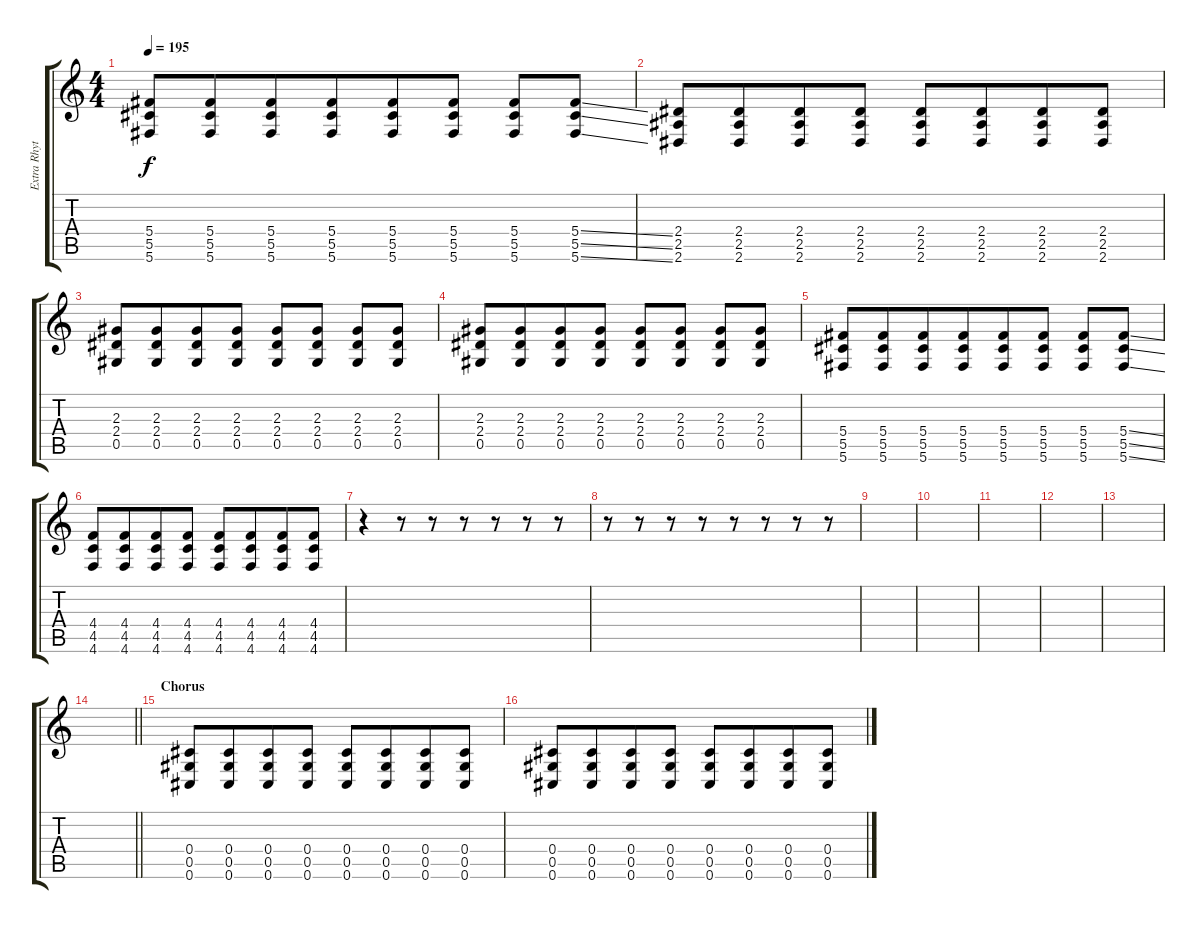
\track ("Extra Rhytm Guitar" "Extra Rhyt") {instrument distortionguitar}
\staff {score tabs}
\tuning (Eb4 Bb3 Gb3 Db3 Ab2 Db2) {hide}
\ts (4 4)
\tempo 195
\clef g2
\ks c
(5.4 5.5 5.6).8{dy f} (5.4 5.5 5.6).8{beam merge} (5.4 5.5 5.6).8 (5.4 5.5 5.6).8{beam merge} (5.4 5.5 5.6).8 (5.4 5.5 5.6).8 (5.4 5.5 5.6).8 (5.4{ss} 5.5{ss} 5.6{ss}).8 |
(2.4 2.5 2.6).8{beam merge} (2.4 2.5 2.6).8{beam merge} (2.4 2.5 2.6).8 (2.4 2.5 2.6).8 (2.4 2.5 2.6).8 (2.4 2.5 2.6).8{beam merge} (2.4 2.5 2.6).8 (2.4 2.5 2.6).8 |
(2.3 2.4 0.5).8{beam merge} (2.3 2.4 0.5).8{beam merge} (2.3 2.4 0.5).8 (2.3 2.4 0.5).8 (2.3 2.4 0.5).8 (2.3 2.4 0.5).8 (2.3 2.4 0.5).8 (2.3 2.4 0.5).8 |
(2.3 2.4 0.5).8{beam merge} (2.3 2.4 0.5).8{beam merge} (2.3 2.4 0.5).8 (2.3 2.4 0.5).8 (2.3 2.4 0.5).8 (2.3 2.4 0.5).8 (2.3 2.4 0.5).8 (2.3 2.4 0.5).8 |
(5.4 5.5 5.6).8 (5.4 5.5 5.6).8{beam merge} (5.4 5.5 5.6).8 (5.4 5.5 5.6).8{beam merge} (5.4 5.5 5.6).8 (5.4 5.5 5.6).8 (5.4 5.5 5.6).8 (5.4{ss} 5.5{ss} 5.6{ss}).8 |
(4.4 4.5 4.6).8{beam merge} (4.4 4.5 4.6).8{beam merge} (4.4 4.5 4.6).8 (4.4 4.5 4.6).8 (4.4 4.5 4.6).8 (4.4 4.5 4.6).8{beam merge} (4.4 4.5 4.6).8 (4.4 4.5 4.6).8 |
r.4{beam merge} r.8{beam merge} r.8{beam merge} r.8 r.8 r.8 r.8 |
r.8{beam merge} r.8 r.8 r.8{beam merge} r.8{beam merge} r.8 r.8 r.8 |
|
|
|
|
|
\barLineRight lightlight
|
\section ("" "Chorus")
(0.4 0.5 0.6).8 (0.4 0.5 0.6).8{beam merge} (0.4 0.5 0.6).8{beam merge} (0.4 0.5 0.6).8 (0.4 0.5 0.6).8{beam merge} (0.4 0.5 0.6).8{beam merge} (0.4 0.5 0.6).8 (0.4 0.5 0.6).8 |
(0.4 0.5 0.6).8 (0.4 0.5 0.6).8{beam merge} (0.4 0.5 0.6).8{beam merge} (0.4 0.5 0.6).8 (0.4 0.5 0.6).8{beam merge} (0.4 0.5 0.6).8{beam merge} (0.4 0.5 0.6).8 (0.4{ss} 0.5{ss} 0.6{ss}).8
